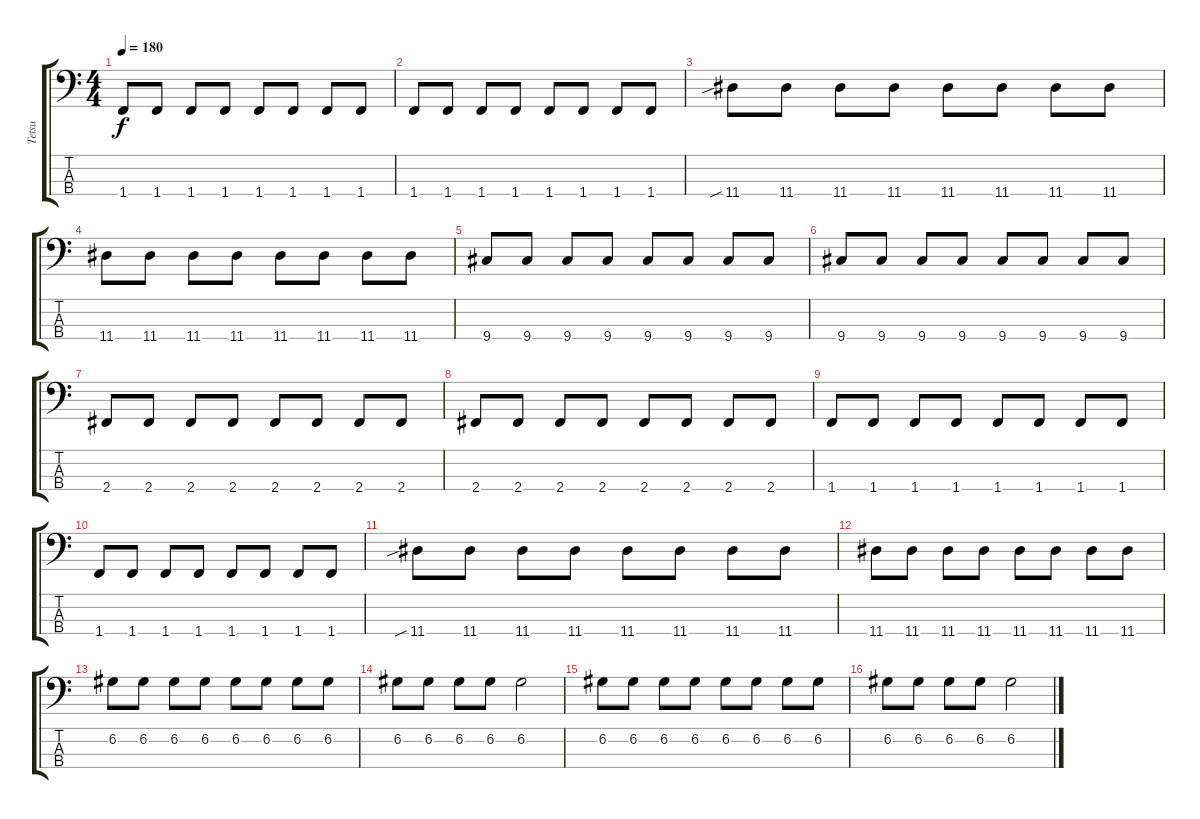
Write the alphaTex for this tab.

\track ("Tetsu" "Tetsu") {instrument electricbasspick}
\staff {score tabs}
\tuning (G2 D2 A1 E1) {hide}
\ts (4 4)
\tempo 180
\clef f4
\ks c
1.4.8{dy f} 1.4.8 1.4.8 1.4.8 1.4.8 1.4.8 1.4.8 1.4.8 |
1.4.8 1.4.8 1.4.8 1.4.8 1.4.8 1.4.8 1.4.8 1.4.8 |
11.4{sib}.8 11.4.8 11.4.8 11.4.8 11.4.8 11.4.8 11.4.8 11.4.8 |
11.4.8 11.4.8 11.4.8 11.4.8 11.4.8 11.4.8 11.4.8 11.4.8 |
9.4.8 9.4.8 9.4.8 9.4.8 9.4.8 9.4.8 9.4.8 9.4.8 |
9.4.8 9.4.8 9.4.8 9.4.8 9.4.8 9.4.8 9.4.8 9.4.8 |
2.4.8 2.4.8 2.4.8 2.4.8 2.4.8 2.4.8 2.4.8 2.4.8 |
2.4.8 2.4.8 2.4.8 2.4.8 2.4.8 2.4.8 2.4.8 2.4.8 |
1.4.8 1.4.8 1.4.8 1.4.8 1.4.8 1.4.8 1.4.8 1.4.8 |
1.4.8 1.4.8 1.4.8 1.4.8 1.4.8 1.4.8 1.4.8 1.4.8 |
11.4{sib}.8 11.4.8 11.4.8 11.4.8 11.4.8 11.4.8 11.4.8 11.4.8 |
11.4.8 11.4.8 11.4.8 11.4.8 11.4.8 11.4.8 11.4.8 11.4.8 |
6.2.8 6.2.8 6.2.8 6.2.8 6.2.8 6.2.8 6.2.8 6.2.8 |
6.2.8 6.2.8 6.2.8 6.2.8 6.2.2 |
6.2.8 6.2.8 6.2.8 6.2.8 6.2.8 6.2.8 6.2.8 6.2.8 |
6.2.8 6.2.8 6.2.8 6.2.8 6.2.2
